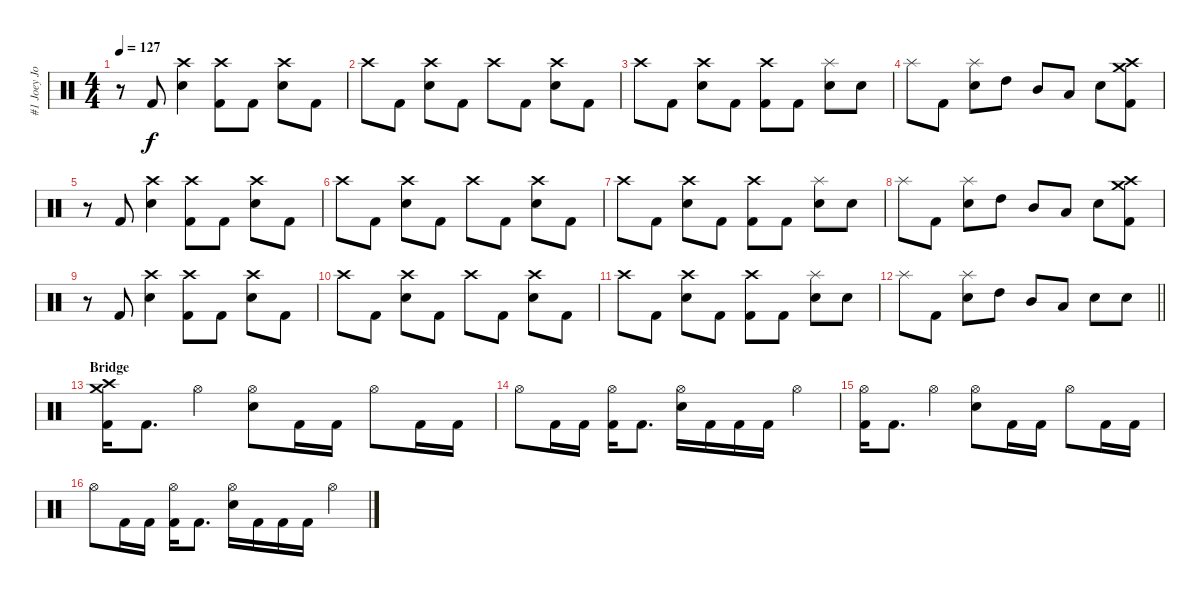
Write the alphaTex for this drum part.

\track ("#1 Joey Jordison" "#1 Joey Jo") {instrument percussion}
\staff {score}
\articulation defaults
\ts (4 4)
\tempo 127
\clef neutral
\ks c
r.8{dy f} "Kick (hit) 2".8 ("Crash high (hit)" "Electric Snare (hit)").4 ("Crash high (hit)" "Kick (hit) 2").8 "Kick (hit) 2".8 ("Crash high (hit)" "Electric Snare (hit)").8 "Kick (hit) 2".8 |
"Crash high (hit)".8 "Kick (hit) 2".8 ("Crash high (hit)" "Electric Snare (hit)").8 "Kick (hit) 2".8 "Crash high (hit)".8 "Kick (hit) 2".8 ("Crash high (hit)" "Electric Snare (hit)").8 "Kick (hit) 2".8 |
"Crash high (hit)".8 "Kick (hit) 2".8 ("Crash high (hit)" "Electric Snare (hit)").8 "Kick (hit) 2".8 ("Crash high (hit)" "Kick (hit) 2").8 "Kick (hit) 2".8 ("Splash (hit)" "Electric Snare (hit)").8 "Electric Snare (hit)".8 |
"Splash (hit)".8 "Kick (hit) 2".8 ("Splash (hit)" "Electric Snare (hit)").8 "High Tom (hit)".8 "Mid Tom (hit)".8 "Low Tom (hit)".8 "Electric Snare (hit)".8 ("Crash medium (hit)" "Crash high (hit)" "Kick (hit) 2").8 |
r.8 "Kick (hit) 2".8 ("Crash high (hit)" "Electric Snare (hit)").4 ("Crash high (hit)" "Kick (hit) 2").8 "Kick (hit) 2".8 ("Crash high (hit)" "Electric Snare (hit)").8 "Kick (hit) 2".8 |
"Crash high (hit)".8 "Kick (hit) 2".8 ("Crash high (hit)" "Electric Snare (hit)").8 "Kick (hit) 2".8 "Crash high (hit)".8 "Kick (hit) 2".8 ("Crash high (hit)" "Electric Snare (hit)").8 "Kick (hit) 2".8 |
"Crash high (hit)".8 "Kick (hit) 2".8 ("Crash high (hit)" "Electric Snare (hit)").8 "Kick (hit) 2".8 ("Crash high (hit)" "Kick (hit) 2").8 "Kick (hit) 2".8 ("Splash (hit)" "Electric Snare (hit)").8 "Electric Snare (hit)".8 |
"Splash (hit)".8 "Kick (hit) 2".8 ("Splash (hit)" "Electric Snare (hit)").8 "High Tom (hit)".8 "Mid Tom (hit)".8 "Low Tom (hit)".8 "Electric Snare (hit)".8 ("Crash medium (hit)" "Crash high (hit)" "Kick (hit) 2").8 |
r.8 "Kick (hit) 2".8 ("Crash high (hit)" "Electric Snare (hit)").4 ("Crash high (hit)" "Kick (hit) 2").8 "Kick (hit) 2".8 ("Crash high (hit)" "Electric Snare (hit)").8 "Kick (hit) 2".8 |
"Crash high (hit)".8 "Kick (hit) 2".8 ("Crash high (hit)" "Electric Snare (hit)").8 "Kick (hit) 2".8 "Crash high (hit)".8 "Kick (hit) 2".8 ("Crash high (hit)" "Electric Snare (hit)").8 "Kick (hit) 2".8 |
"Crash high (hit)".8 "Kick (hit) 2".8 ("Crash high (hit)" "Electric Snare (hit)").8 "Kick (hit) 2".8 ("Crash high (hit)" "Kick (hit) 2").8 "Kick (hit) 2".8 ("Splash (hit)" "Electric Snare (hit)").8 "Electric Snare (hit)".8 |
\barLineRight lightlight "Splash (hit)".8 "Kick (hit) 2".8
("Splash (hit)" "Electric Snare (hit)").8 "High Tom (hit)".8 "Mid Tom (hit)".8 "Low Tom (hit)".8 "Electric Snare (hit)".8 "Electric Snare (hit)".8 |
\section ("" "Bridge")
("Crash medium (hit)" "Crash high (hit)" "Kick (hit) 2").16 "Kick (hit) 2".8{d} "Hi-Hat (open)".4 ("Hi-Hat (open)" "Electric Snare (hit)").8 "Kick (hit) 2".16 "Kick (hit) 2".16 "Hi-Hat (open)".8 "Kick (hit) 2".16 "Kick (hit) 2".16 |
"Hi-Hat (open)".8 "Kick (hit) 2".16 "Kick (hit) 2".16 ("Hi-Hat (open)" "Kick (hit) 2").16 "Kick (hit) 2".8{d} ("Hi-Hat (open)" "Electric Snare (hit)").16 "Kick (hit) 2".16 "Kick (hit) 2".16 "Kick (hit) 2".16 "Hi-Hat (open)".4 |
("Hi-Hat (open)" "Kick (hit) 2").16 "Kick (hit) 2".8{d} "Hi-Hat (open)".4 ("Hi-Hat (open)" "Electric Snare (hit)").8 "Kick (hit) 2".16 "Kick (hit) 2".16 "Hi-Hat (open)".8 "Kick (hit) 2".16 "Kick (hit) 2".16 |
"Hi-Hat (open)".8 "Kick (hit) 2".16 "Kick (hit) 2".16 ("Hi-Hat (open)" "Kick (hit) 2").16 "Kick (hit) 2".8{d} ("Hi-Hat (open)" "Electric Snare (hit)").16 "Kick (hit) 2".16 "Kick (hit) 2".16 "Kick (hit) 2".16 "Hi-Hat (open)".4
